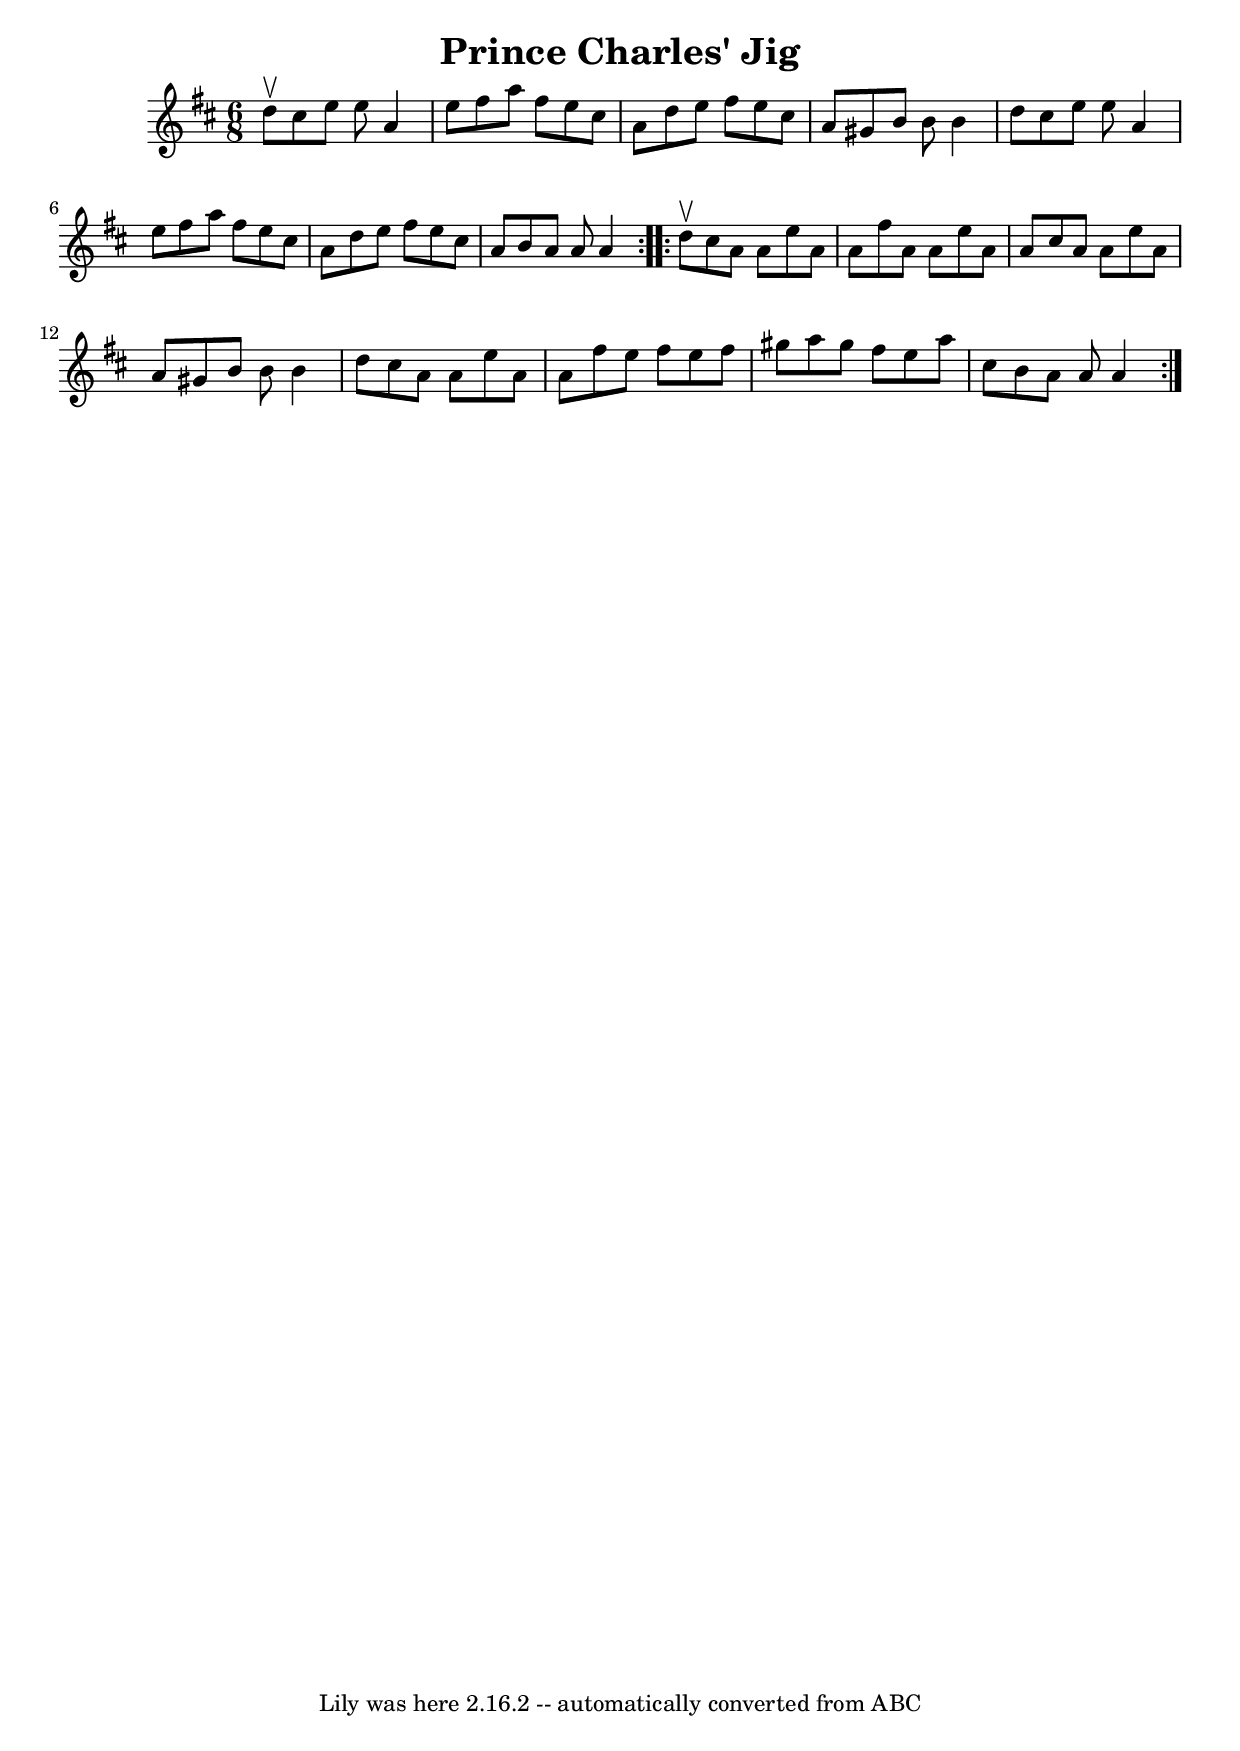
\version "2.16.2"
\include "Mammoth.ily"
\header {
  %% book = "Ryan's Mammoth Collection"
  crossRefNumber = "1"
  footnotes = "\\\\90 472"
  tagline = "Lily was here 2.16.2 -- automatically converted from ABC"
  title = "Prince Charles' Jig"

}
voicedefault =  {



  \repeat volta 2 {

    \time 6/8 
    \key a \mixolydian
 d''8^\upbow |
    cis''8 e''8 e''8 
    a'4 e''8    |
    fis''8 a''8 fis''8 e''8 cis''8 a'8  
    |
    d''8 e''8 fis''8 e''8 cis''8 a'8    |
    
    gis'8 b'8 b'8 b'4 d''8    |
    cis''8 e''8 e''8    
    a'4 e''8    |
    fis''8 a''8 fis''8 e''8 cis''8 a'8    
    |
    d''8 e''8 fis''8 e''8 cis''8 a'8    |
    b'8    
    a'8 a'8 a'4  
  }     
  \repeat volta 2 {
    d''8^\upbow |
    cis''8   
    a'8 a'8 e''8 a'8 a'8    |
    fis''8 a'8 a'8 e''8    
    a'8 a'8    |
    cis''8 a'8 a'8 e''8 a'8 a'8    |
    
    gis'8 b'8 b'8 b'4 d''8    |
    cis''8 a'8 a'8    
    e''8 a'8 a'8    |
    fis''8 e''8 fis''8 e''8 fis''8    
    gis''8    |
    a''8 gis''8 fis''8 e''8 a''8 cis''8    
    |
    b'8 a'8 a'8 a'4  
  }   

}

\score{
  <<

    \context Staff="default"
    {
      \voicedefault 
      
    }

  >>
  \layout {
    
  }
  \midi {
  }

}
